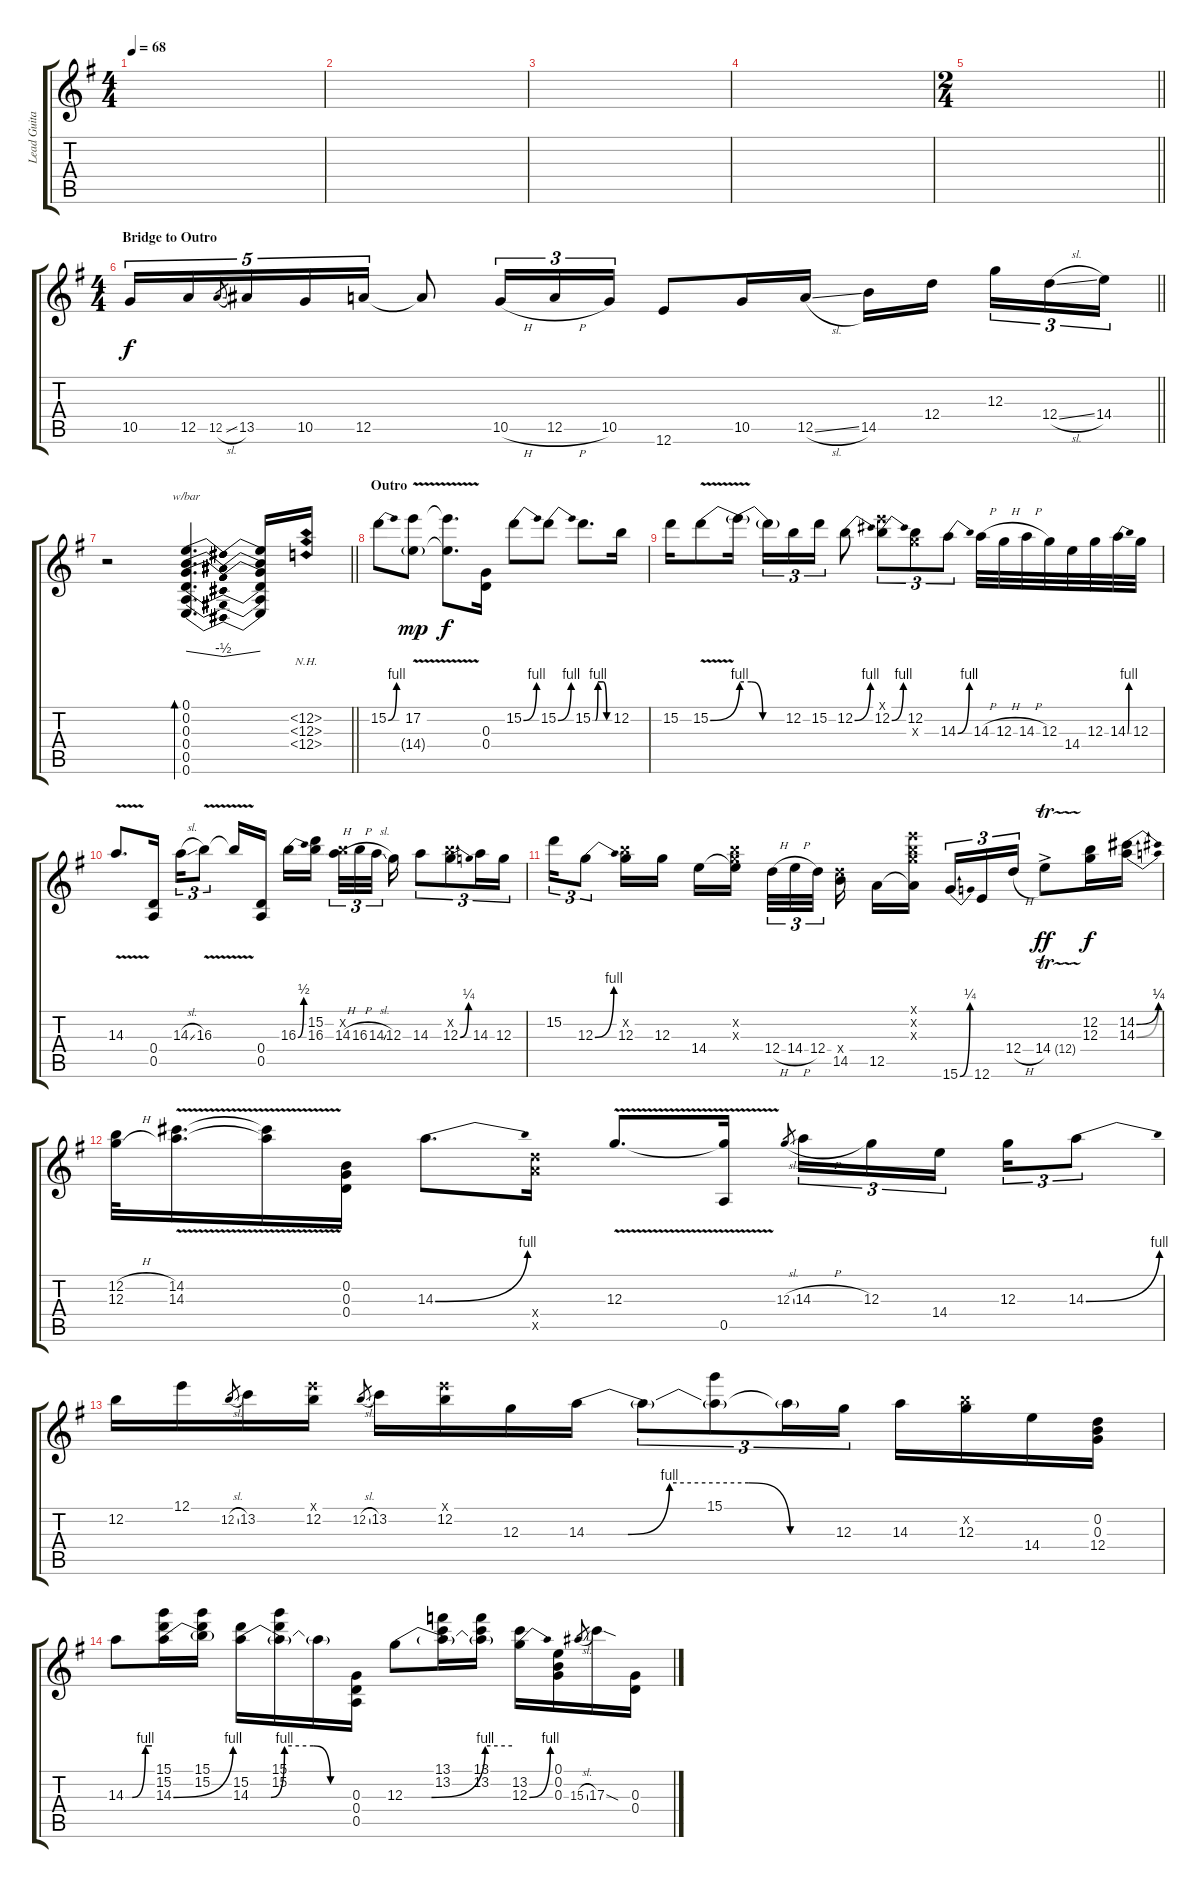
\track ("Lead Guitar" "Lead Guita") {instrument overdrivenguitar}
\staff {score tabs}
\tuning (E4 B3 G3 D3 A2 E2) {hide}
\ts (4 4)
\tempo 68
\clef g2
\ks g
|
|
|
|
\ts (2 4)
\barLineRight lightlight
|
\ts (4 4)
\section ("" "Bridge to Outro")
\barLineRight lightlight
10.5.16{tu (5 4)} 12.5.16{tu (5 4)} 12.5{sl}.8{gr} 13.5.16{tu (5 4)} 10.5.16{tu (5 4)} 12.5.16{tu (5 4)} 12.5{t}.8 10.5{h}.16{tu (3 2)} 12.5{h}.16{tu (3 2)} 10.5.16{tu (3 2)} 12.6.8 10.5.16 12.5{sl}.16 14.5.16 12.4.16{beam splitsecondary} 12.3.16{tu (3 2)} 12.4{sl}.16{tu (3 2)} 14.4.16{tu (3 2)} |
\section ("" "")
\barLineRight lightlight
r.2 (0.1 0.2 0.3 0.4 0.5 0.6).4{d tbe (dip default 0 0 30 -2 60 0) bd 60} (0.1{t} 0.2{t} 0.3{t} 0.4{t} 0.5{t} 0.6{t}).16 (12.2{nh} 12.3{nh} 12.4{nh}).16 |
\section ("" "Outro")
15.2{be (bend 0 0 60 4)}.8 (17.2{v} 14.4{g}).8{dy mp} (17.2{t} 14.4{t}).8{d dy f} (0.3 0.4).16 15.2{be (bend 0 0 60 4)}.8 15.2{be (bend 0 0 60 4)}.8 15.2{be (custom 0 0 10 0 19 4 37 4 50 0 60 0)}.8{d} 12.2.16 |
15.2.16 15.2{be (bend 0 0 60 4) v}.8 15.2{be (custom 0 4 15 4 30 0 60 0) t}.16 15.2{t}.16{tu (3 2)} 12.2.16{tu (3 2)} 15.2.16{tu (3 2)} 12.2{be (bend 0 0 60 4)}.8 (12.1{x} 12.2{be (bend 0 0 60 4)}).8{tu (3 2)} (12.2 12.3{x}).8{tu (3 2)} 14.3{be (bend 0 0 60 4)}.8{tu (3 2)} 14.3{h}.32 12.3{h}.32 14.3{h}.32 12.3.32 14.4.32 12.3.32 14.3{be (bend 0 0 60 4)}.32 12.3.32 |
14.3{v}.8{d} (0.4 0.5).16 14.3{sl}.16{tu (3 2)} 16.3{v}.8{tu (3 2)} 16.3{t}.16 (0.4 0.5).16 16.3{be (bend 0 0 60 2)}.16 (15.2 16.3).16{beam splitsecondary} (12.2{x} 14.3{h}).32{tu (3 2)} 16.3{h}.32{tu (3 2)} 14.3{sl}.32{tu (3 2) beam splitsecondary} 12.3.16 14.3.8{tu (3 2)} (12.2{x} 12.3{be (bend 0 0 60 1)}).8{tu (3 2)} 14.3.16{tu (3 2)} 12.3.16{tu (3 2)} |
15.2.16{tu (3 2)} 12.3{be (bend 0 0 60 4)}.8{tu (3 2)} (12.2{x} 12.3).16 12.3.16 14.4.16 (12.2{x} 12.3{x} 14.4{t}).16{beam splitsecondary} 12.4{h}.32{tu (3 2)} 14.4{h}.32{tu (3 2)} 12.4.32{tu (3 2) beam splitsecondary} (12.4{x} 14.5).16 12.5.16 (12.1{x} 12.2{x} 12.3{x} 12.5{t}).16{beam splitsecondary} 15.6{be (bend 0 0 60 1)}.16{tu (3 2)} 12.6.16{tu (3 2)} 12.4{h}.16{tu (3 2)} 14.4{tr (12 64) ac}.8{dy ff} (12.2 12.3).16{dy f} (14.2{be (bend 0 0 60 1)} 14.3{be (bend 0 0 60 1)}).16 |
(12.2{h} 12.3{h}).32 (14.2{v} 14.3).16{d} (14.2{t} 14.3{t}).16 (0.2 0.3 0.4).16 14.3{be (bend 0 0 60 4)}.8{d} (12.4{x} 12.5{x}).16 12.3{v}.8{d} (12.3{t} 0.5).16 12.3{sl}.8{gr} 14.3{h}.16{tu (3 2)} 12.3.16{tu (3 2)} 14.4.16{tu (3 2) beam splitsecondary} 12.3.16{tu (3 2)} 14.3{be (bend 0 0 60 4)}.8{tu (3 2)} |
12.2.16 12.1.16 12.2{sl}.8{gr} 13.2.16 (12.1{x} 12.2).16 12.2{sl}.8{gr} 13.2.16 (12.1{x} 12.2).16 12.3.16 14.3{be (custom 0 0 10 0 20 4 39 4 49 0 60 0)}.16 14.3{t}.8{tu (3 2)} (15.1 14.3{t}).8{tu (3 2)} 14.3{t}.16{tu (3 2)} 12.3.16{tu (3 2)} 14.3.16 (12.2{x} 12.3).16 14.4.16 (0.2 0.3 12.4).16 |
14.3{be (custom 0 0 15 0 45 4 60 4)}.8 (15.1 15.2 14.3{be (bend 0 0 60 4)}).16 (15.1 15.2 14.3{t}).16 (15.2 14.3{be (custom 0 0 12 0 20 4 37 4 47 0 60 0)}).16 (15.1 15.2 14.3{t}).16 14.3{t}.16 (0.3 0.4 0.5).16 12.3{be (custom 0 0 15 0 45 4 60 4)}.8 (13.1 13.2 12.3{t}).16 (13.1 13.2 12.3{t}).16 (13.2 12.3{be (bend 0 0 60 4)}).16 (0.1 0.2 0.3).16 15.3{sl}.8{gr} 17.3{sod}.16 (0.3 0.4).16
